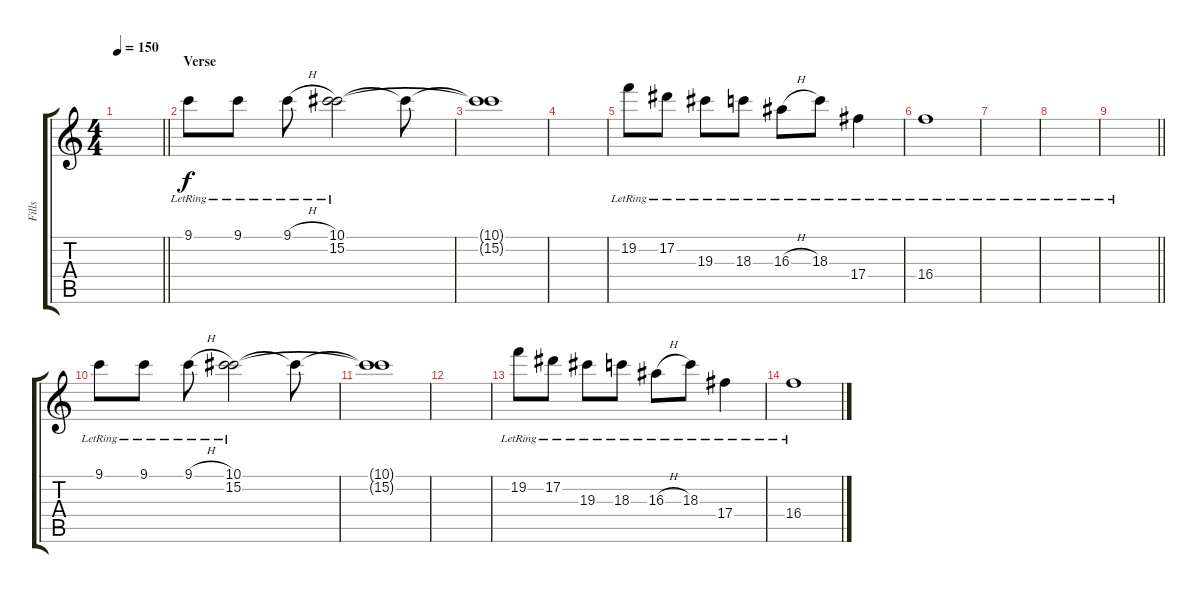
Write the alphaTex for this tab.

\track ("Fills" "Fills") {instrument acousticguitarnylon}
\staff {score tabs}
\tuning (Eb4 Bb3 Gb3 Db3 Ab2 Db2) {hide}
\ts (4 4)
\tempo 150
\clef g2
\barLineRight lightlight
\ks c
|
\section ("" "Verse")
9.1{lr}.8 9.1{lr}.8 9.1{h lr}.8 (10.1{lr} 15.2{lr}).2 10.1{t}.8 |
(10.1{t} 15.2{t}).1 |
|
19.2{lr}.8 17.2{lr}.8 19.3{lr}.8 18.3{lr}.8 16.3{h lr}.8 18.3{lr}.8 17.4{lr}.4 |
16.4{lr}.1 |
|
|
\barLineRight lightlight
|
9.1{lr}.8 9.1{lr}.8 9.1{h lr}.8 (10.1{lr} 15.2{lr}).2 10.1{t}.8 |
(10.1{t} 15.2{t}).1 |
|
19.2{lr}.8 17.2{lr}.8 19.3{lr}.8 18.3{lr}.8 16.3{h lr}.8 18.3{lr}.8 17.4{lr}.4 |
16.4{lr}.1
